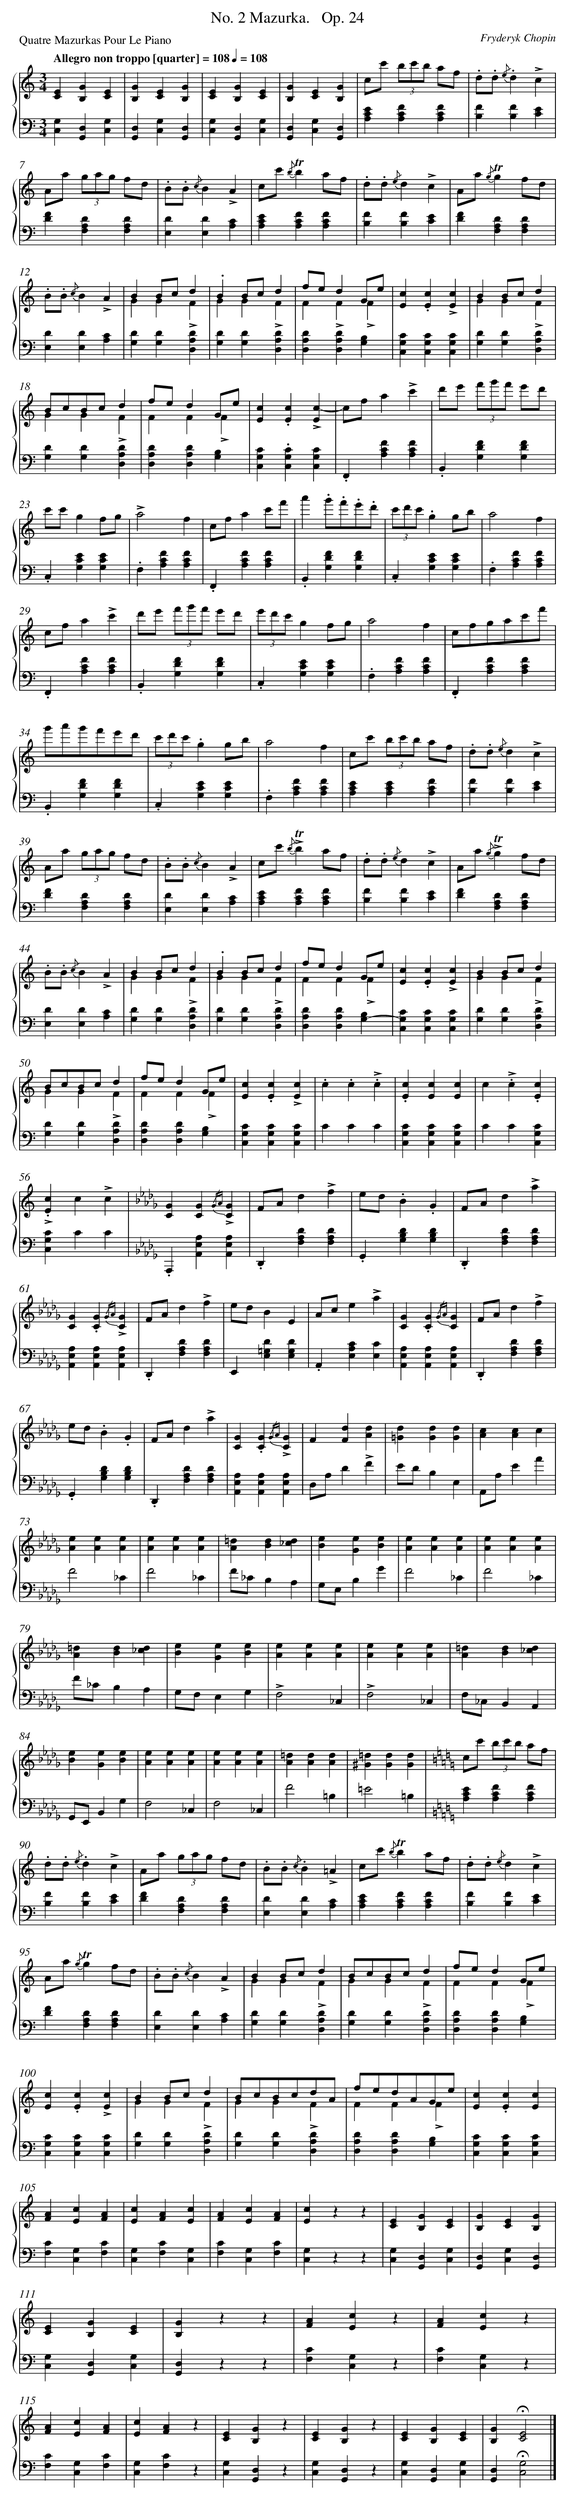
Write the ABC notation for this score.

X:1
T: No. 2 Mazurka. 	 Op. 24
C: Fryderyk Chopin
L: 1/4
M: 3/4
P: Quatre Mazurkas Pour Le Piano
Q: "Allegro non troppo [quarter] = 108" 1/4=108
%%staves {1 2}
V: 1 clef=treble
V: 2 clef=bass
K: C
[V:1] [EC][GB,][EC] |
[V:2] [G,C,][D,G,,][G,C,] |
[V:1] [GB,][EC][GB,] |
[V:2] [D,G,,][G,C,][D,G,,] |
[V:1] [EC][GB,][EC] |
[V:2] [G,C,][D,G,,][G,C,] |
[V:1] [GB,][EC][GB,] |
[V:2] [D,G,,][G,C,][D,G,,] |
[V:1] c/c'/ (3b/c'/b/ a/f/ |
[V:2] [ECA,][FCA,][FCA,] |
[V:1] .d/.d/ {/e}.d!accent!c |
[V:2] [FB,][FB,][EC] |
[V:1] A/a/ (3g/a/g/ f/d/ |
[V:2] [FD][DA,F,][DA,F,] |
[V:1] .B/.B/ {/c}B!accent!A |
[V:2] [DE,][DE,][CA,] |
[V:1] c/c'/ {/b}!trill!ba/f/ |
[V:2] [ECA,][FCA,][FCA,] |
[V:1] .d/.d/ {/e}d!accent!c |
[V:2] [FB,][FB,][EC] |
[V:1] A/a/ {/g}!trill!gf/d/ |
[V:2] [FD][DA,F,][DA,F,] |
[V:1] .B/.B/ {/c}B!accent!A |
[V:2] [DE,][DE,][CA,] |
[V:1] BB/c/d & GG!accent!F |
[V:2] [DG,][DG,][DA,D,] |
[V:1] .BB/c/d & GG!accent!F |
[V:2] [DG,][DG,][DA,D,] |
[V:1] f/e/dG/e/ & F!accent!F!accent!F |
[V:2] [DA,D,][DA,D,][B,G,] |
[V:1] [cE].[cE]!accent![cE] |
[V:2] [CG,C,][CG,C,][CG,C,] |
[V:1] BB/c/d & GG!accent!F |
[V:2] [DG,][DG,][DA,D,] |
[V:1] B/c/B/c/d & GG!accent!F |
[V:2] [DG,][DG,][DA,D,] |
[V:1] f/e/dG/e/ & FF!accent!F |
[V:2] [DA,D,][DA,D,][B,G,] |
[V:1] [cE].[cE]!accent![c-E] |
[V:2] [CG,C,].[CG,C,][CG,C,] |
[V:1] c/f/a!accent!c' |
[V:2] .F,,[FCA,][FCA,] |
[V:1] d'/e'/ (3f'/g'/f'/ e'/d'/ |
[V:2] .B,,[FDG,][FDG,] |
[V:1] c'/c'/gf/g/ |
[V:2] .C,[ECG,][ECG,] |
[V:1] !accent!a2f |
[V:2] .F,[FCA,][FCA,] |
[V:1] c/f/ac'/f'/ |
[V:2] .F,,[FCA,][FCA,] |
[V:1] a'.g'/.f'/.e'/.d'/ |
[V:2] .B,,[FDG,][FDG,] |
[V:1] (3c'/d'/c'/.gg/b/ |
[V:2] .C,[ECG,][ECG,] |
[V:1] a2f |
[V:2] .F,[FCA,][FCA,] |
[V:1] c/f/a!accent!c' |
[V:2] .F,,[FCA,][FCA,] |
[V:1] d'/e'/ (3f'/g'/f'/ e'/d'/ |
[V:2] .B,,[FDG,][FDG,] |
[V:1] (3e'/d'/c'/gf/g/ |
[V:2] .C,[ECG,][ECG,] |
[V:1] a2f |
[V:2] .F,[FCA,][FCA,] |
[V:1] c/f/g/a/c'/f'/ |
[V:2] .F,,[FCA,][FCA,] |
[V:1] g'/a'/g'/f'/e'/d'/ |
[V:2] .B,,[FDG,][FDG,] |
[V:1] (3c'/d'/c'/.gg/b/ |
[V:2] .C,[ECG,][ECG,] |
[V:1] a2f |
[V:2] .F,[FCA,][FCA,] |
[V:1] c/c'/ (3b/c'/b/ a/f/ |
[V:2] [ECA,][ECA,][FCA,] |
[V:1] .d/.d/ {/e}d!accent!c |
[V:2] [FB,][FB,][EC] |
[V:1] A/a/ (3g/a/g/ f/d/ |
[V:2] [FD][DA,F,][DA,F,] |
[V:1] .B/.B/ {/c}B!accent!A |
[V:2] [DE,][DE,][CA,] |
[V:1] c/c'/ {/b}!accent!!trill!ba/f/ |
[V:2] [ECA,][FCA,][FCA,] |
[V:1] .d/.d/ {/e}d!accent!c |
[V:2] [FB,][FB,][EC] |
[V:1] A/a/ {/g}!accent!!trill!gf/d/ |
[V:2] [FD][DA,F,][DA,F,] |
[V:1] .B/.B/ {/c}B!accent!A |
[V:2] [DE,][DE,][CA,] |
[V:1] BB/c/d & GG!accent!F |
[V:2] [DG,][DG,][DA,D,] |
[V:1] .BB/c/d & GG!accent!F |
[V:2] [DG,][DG,][DA,D,] |
[V:1] f/e/dG/e/ & FF!accent!F |
[V:2] [DA,D,][DA,D,][B,G,-] |
[V:1] [cE].[cE]!accent![cE] |
[V:2] [CG,C,][CG,C,][CG,C,] |
[V:1] BB/c/d & GG!accent!F |
[V:2] [DG,][DG,][DA,D,] |
[V:1] B/c/B/c/d & GG!accent!F |
[V:2] [DG,][DG,][DA,D,] |
[V:1] f/e/dG/e/ & FF!accent!F |
[V:2] [DA,D,][DA,D,][B,G,] |
[V:1] [cE].[cE]!accent![cE] |
[V:2] [CG,C,][CG,C,][CG,C,] |
[V:1] .c.c.!accent!c |
[V:2] CCC |
[V:1] .[cE][cE][cE] |
[V:2] [CG,C,][CG,C,][CG,C,] |
[V:1] c.!accent!c.[cE] |
[V:2] CC[CG,C,] |
[V:1] .!accent![cE]c!accent!c |
[V:2] [CG,C,]CC |
[V:1]  [K:Db] [GC][GC]{/GA}!accent![GC] |
[V:2]  [K:Db] .A,,,[A,E,A,,][A,E,A,,] |
[V:1] F/A/d!accent!f |
[V:2] .D,,[DA,F,][DA,F,] |
[V:1] e/d/.B.G |
[V:2] .G,,[DB,G,][DB,G,] |
[V:1] F/A/d!accent!a |
[V:2] .D,,[DA,F,][DA,F,] |
[V:1] [GC].[GC]{/GA}!accent![GC] |
[V:2] [A,E,A,,][A,E,A,,][A,E,A,,] |
[V:1] F/A/d!accent!f |
[V:2] .D,,[DA,F,][DA,F,] |
[V:1] e/d/BE |
[V:2] E,,[D=G,E,][DG,E,] |
[V:1] A/c/e!accent!a |
[V:2] .A,,[CA,E,][CE,] |
[V:1] [GC].[GC]{/GA}[GC] |
[V:2] [A,E,A,,][A,E,A,,][A,E,A,,] |
[V:1] F/A/d!accent!f |
[V:2] .D,,[DA,F,][DA,F,] |
[V:1] e/d/.B.G |
[V:2] .G,,[DB,G,][DB,G,] |
[V:1] F/A/d!accent!a |
[V:2] .D,,[DA,F,][DA,F,] |
[V:1] [GC].[GC]{/GA}!accent![GC] |
[V:2] [A,E,A,,][A,E,A,,][A,E,A,,] |
[V:1] F[dF][dA] |
[V:2] D,/A,/D!accent!F |
[V:1] [d=G][dG][dG] |
[V:2] E/D/B,E, |
[V:1] [cA][cA]c |
[V:2] A,,/A,/EA |
[V:1] [eA][eA][eA] |
[V:2] F2_C |
[V:1] [eA][eA][eA] |
[V:2] F2_C |
[V:1] [=dA][dB][d_c] |
[V:2] F/_C/B,A, |
[V:1] [eB][eG][eB] |
[V:2] G,/E,/B,G |
[V:1] [eA][eA][eA] |
[V:2] F2_C |
[V:1] [eA][eA][eA] |
[V:2] F2_C |
[V:1] [=dA][dB][d_c] |
[V:2] F/_C/B,A, |
[V:1] [eB][eG][eB] |
[V:2] G,/F,/E,G, |
[V:1] [eA][eA][eA] |
[V:2] !accent!F,2_C, |
[V:1] [eA][eA][eA] |
[V:2] !accent!F,2_C, |
[V:1] [=dA][dB][d_c] |
[V:2] F,/_C,/B,,A,, |
[V:1] [eB][eG][eB] |
[V:2] G,,/E,,/B,,G, |
[V:1] [eA][eA][eA] |
[V:2] F,2_C, |
[V:1] [eA][eA][eA] |
[V:2] F,2_C, |
[V:1] [=dA][dA][dA] |
[V:2] F2=B, |
[V:1] [=d^G][dG][dG] |
[V:2] =E2=B, |
[V:1]  [K:C] c/c'/ (3b/c'/b/ a/f/ |
[V:2]  [K:C] [ECA,][FCA,][FCA,] |
[V:1] .d/.d/ {/e}.d!accent!c |
[V:2] [FB,][FB,][EC] |
[V:1] A/a/ (3g/a/g/ f/d/ |
[V:2] [FD][DA,F,][DA,F,] |
[V:1] .B/.B/ {/c}.B!accent!=A |
[V:2] [DE,][DE,][CA,] |
[V:1] c/c'/ {/b}!trill!ba/f/ |
[V:2] [ECA,][FCA,][FCA,] |
[V:1] .d/.d/ {/e}d!accent!c |
[V:2] [FB,][FB,][EC] |
[V:1] A/a/ {/g}!trill!gf/d/ |
[V:2] [FD][DA,F,][DA,F,] |
[V:1] .B/.B/ {/c}B!accent!A |
[V:2] [DE,][DE,][CA,] |
[V:1] BB/c/d & GG!accent!F |
[V:2] [DG,][DG,][DA,D,] |
[V:1] B/c/B/c/d & GG!accent!F |
[V:2] [DG,][DG,][DA,D,] |
[V:1] f/e/dG/e/ & FF!accent!F |
[V:2] [DA,D,][DA,D,][B,G,] |
[V:1] [cE].[cE]!accent![cE] |
[V:2] [CG,C,][CG,C,][CG,C,] |
[V:1] BB/c/d & GG!accent!F |
[V:2] [DG,][DG,][DA,D,] |
[V:1] B/c/B/c/d/A/ & GG!accent!F |
[V:2] [DG,][DG,][DA,D,] |
[V:1] f/e/d/A/G/e/ & FF!accent!F |
[V:2] [DA,D,][DA,D,][B,G,] |
[V:1] [cE].[cE][cE] |
[V:2] [CG,C,][CG,C,][CG,C,] |
[V:1] [AF][cE][AF] |
[V:2] [CF,][G,C,][CF,] |
[V:1] [cE][AF][cE] |
[V:2] [G,C,][CF,][G,C,] |
[V:1] [AF][cE][AF] |
[V:2] [CF,][G,C,][CF,] |
[V:1] [cE]zz |
[V:2] [G,C,]zz |
[V:1] [EC][GB,][EC] |
[V:2] [G,C,][D,G,,][G,C,] |
[V:1] [GB,][EC][GB,] |
[V:2] [D,G,,][G,C,][D,G,,] |
[V:1] [EC][GB,][EC] |
[V:2] [G,C,][D,G,,][G,C,] |
[V:1] [GB,]zz |
[V:2] [D,G,,]zz |
[V:1] [AF][cE]z |
[V:2] [CF,][G,C,]z |
[V:1] [AF][cE]z |
[V:2] [CF,][G,C,]z |
[V:1] [AF][cE][AF] |
[V:2] [CF,][G,C,][CF,] |
[V:1] [cE][AF]z |
[V:2] [G,C,][CF,]z |
[V:1] [EC][GB,]z |
[V:2] [G,C,][D,G,,]z |
[V:1] [EC][GB,]z |
[V:2] [G,C,][D,G,,]z |
[V:1] [EC][GB,][EC] |
[V:2] [G,C,][D,G,,][G,C,] |
[V:1] [GB,]!fermata![E2C2] |]
[V:2] [D,G,,]!fermata![G,2C,2] |]
